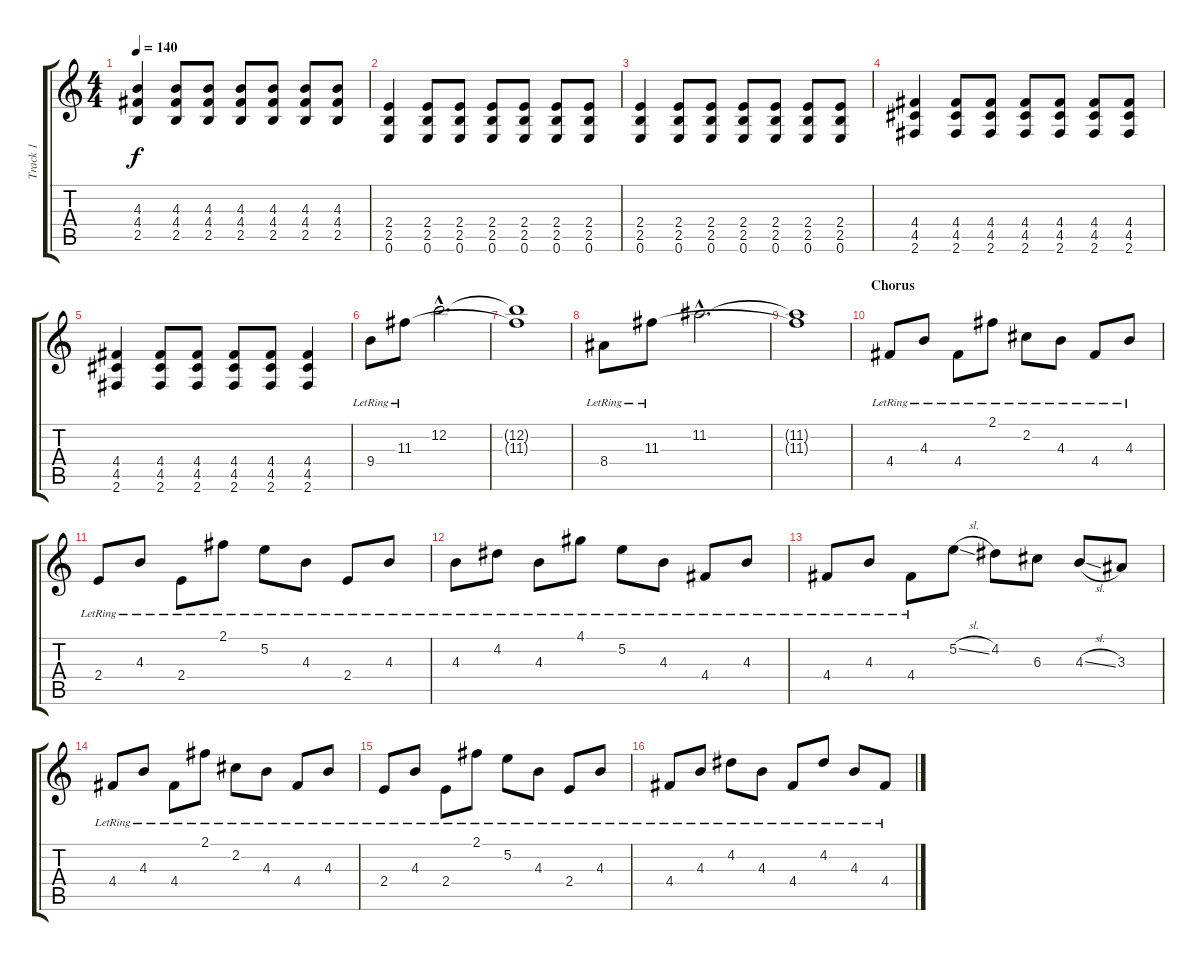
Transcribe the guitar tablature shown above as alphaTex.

\track ("Track 1" "Track 1") {instrument acousticguitarnylon}
\staff {score tabs}
\tuning (E4 B3 G3 D3 A2 E2) {hide}
\ts (4 4)
\tempo 140
\clef g2
\ks c
(4.3 4.4 2.5).4{dy f} (4.3 4.4 2.5).8 (4.3 4.4 2.5).8 (4.3 4.4 2.5).8 (4.3 4.4 2.5).8 (4.3 4.4 2.5).8 (4.3 4.4 2.5).8 |
(2.4 2.5 0.6).4 (2.4 2.5 0.6).8 (2.4 2.5 0.6).8 (2.4 2.5 0.6).8 (2.4 2.5 0.6).8 (2.4 2.5 0.6).8 (2.4 2.5 0.6).8 |
(2.4 2.5 0.6).4 (2.4 2.5 0.6).8 (2.4 2.5 0.6).8 (2.4 2.5 0.6).8 (2.4 2.5 0.6).8 (2.4 2.5 0.6).8 (2.4 2.5 0.6).8 |
(4.4 4.5 2.6).4 (4.4 4.5 2.6).8 (4.4 4.5 2.6).8 (4.4 4.5 2.6).8 (4.4 4.5 2.6).8 (4.4 4.5 2.6).8 (4.4 4.5 2.6).8 |
(4.4 4.5 2.6).4 (4.4 4.5 2.6).8 (4.4 4.5 2.6).8 (4.4 4.5 2.6).8 (4.4 4.5 2.6).8 (4.4 4.5 2.6).4 |
9.4{lr}.8 11.3{lr}.8 12.2{hac}.2{d} |
(12.2{t} 11.3{t}).1 |
8.4{lr}.8 11.3{lr}.8 11.2{hac}.2{d} |
(11.2{t} 11.3{t}).1 |
\section ("" "Chorus")
4.4{lr}.8 4.3{lr}.8 4.4{lr}.8 2.1{lr}.8 2.2{lr}.8 4.3{lr}.8 4.4{lr}.8 4.3{lr}.8 |
2.4{lr}.8 4.3{lr}.8 2.4{lr}.8 2.1{lr}.8 5.2{lr}.8 4.3{lr}.8 2.4{lr}.8 4.3{lr}.8 |
4.3{lr}.8 4.2{lr}.8 4.3{lr}.8 4.1{lr}.8 5.2{lr}.8 4.3{lr}.8 4.4{lr}.8 4.3{lr}.8 |
4.4{lr}.8 4.3{lr}.8 4.4{lr}.8 5.2{sl}.8 4.2.8 6.3.8 4.3{sl}.8 3.3.8 |
4.4{lr}.8 4.3{lr}.8 4.4{lr}.8 2.1{lr}.8 2.2{lr}.8 4.3{lr}.8 4.4{lr}.8 4.3{lr}.8 |
2.4{lr}.8 4.3{lr}.8 2.4{lr}.8 2.1{lr}.8 5.2{lr}.8 4.3{lr}.8 2.4{lr}.8 4.3{lr}.8 |
4.4{lr}.8 4.3{lr}.8 4.2{lr}.8 4.3{lr}.8 4.4{lr}.8 4.2{lr}.8 4.3{lr}.8 4.4{lr}.8
